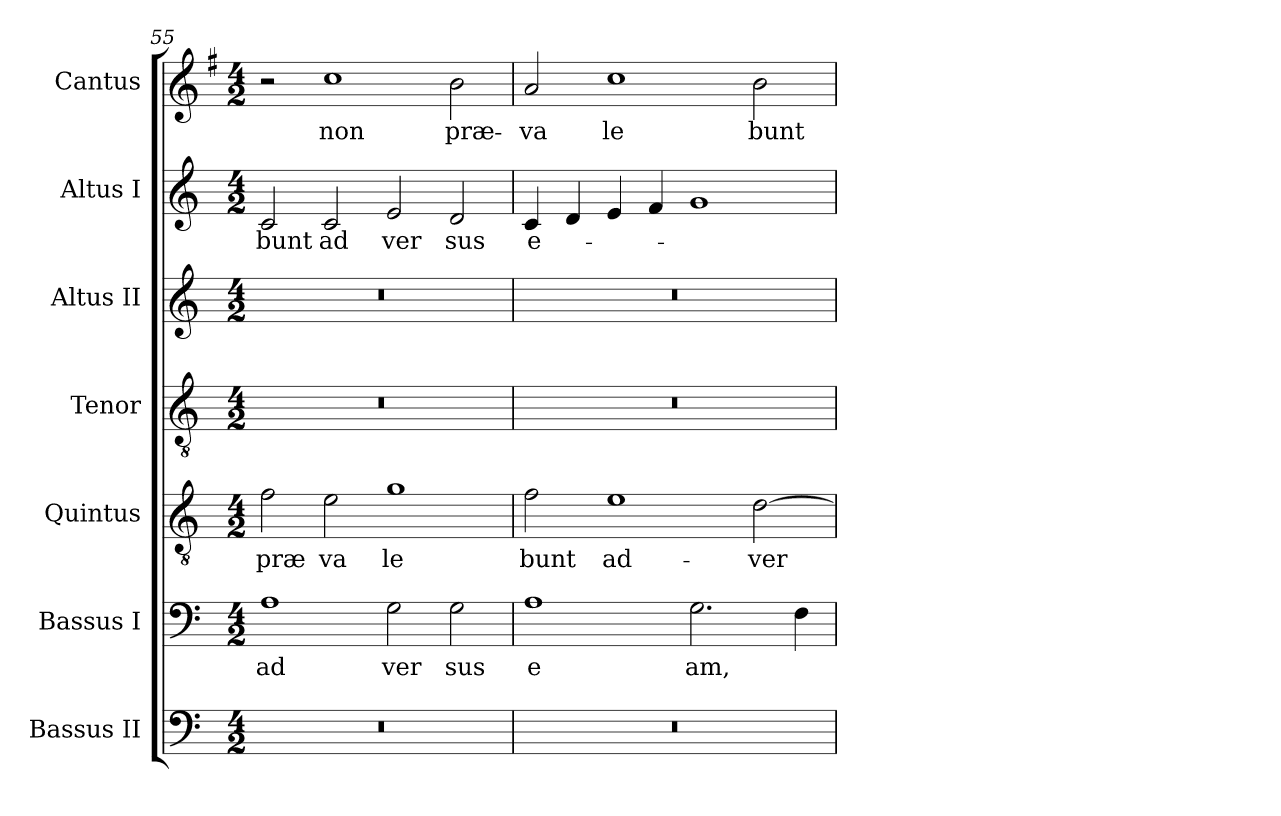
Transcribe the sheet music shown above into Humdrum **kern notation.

**kern	**kern	**text	**kern	**text	**kern	**kern	**kern	**text	**kern	**text
*part7	*part6	*part6	*part5	*part5	*part4	*part3	*part2	*part2	*part1	*part1
*staff7	*staff6	*staff6	*staff5	*staff5	*staff4	*staff3	*staff2	*staff2	*staff1	*staff1
*I"Bassus II	*I"Bassus I	*	*I"Quintus	*	*I"Tenor	*I"Altus II	*I"Altus I	*	*I"Cantus	*
*clefF4	*clefF4	*	*clefGv2	*	*clefGv2	*clefG2	*clefG2	*	*clefG2	*
*	*	*	*	*	*	*	*	*	*ITrd-3c-5	*
*	*	*	*	*	*	*	*	*	*k[]	*
*	*	*	*	*	*	*	*	*	*C:	*
*M4/2	*M4/2	*	*M4/2	*	*M4/2	*M4/2	*M4/2	*	*M4/2	*
=55	=55	=55	=55	=55	=55	=55	=55	=55	=55	=55
!	!	!LO:LY:b:cj	!	!LO:LY:b:cj	!	!	!	!LO:LY:b:cj	!	!
0r	1A	ad	2f\	præ	0r	0r	2c/	bunt	2r	.
!	!	!	!	!LO:LY:b:cj	!	!	!	!LO:LY:b:cj	!	!LO:LY:b:cj
.	.	.	2e\	va	.	.	2c/	ad	1ff	non
!	!	!LO:LY:b:cj	!	!LO:LY:b:cj	!	!	!	!LO:LY:b:cj	!	!
.	2G\	ver	1g	le	.	.	2e/	ver	.	.
!	!	!LO:LY:b:cj	!	!	!	!	!	!LO:LY:b:cj	!	!LO:LY:b:cj
.	2G\	sus	.	.	.	.	2d/	sus	2ee\	præ-
!!LO:LB:g=z
=56	=56	=56	=56	=56	=56	=56	=56	=56	=56	=56
!	!	!LO:LY:b:cj	!	!LO:LY:b:cj	!	!	!	!LO:LY:b:cj	!	!LO:LY:b:cj
0r	1A	e	2f\	bunt	0r	0r	4c/	e-	2dd/	-va
.	.	.	.	.	.	.	4d/	.	.	.
!	!	!	!	!LO:LY:b:cj	!	!	!	!	!	!LO:LY:b:cj
.	.	.	1e	ad-	.	.	4e/	.	1ff	le
.	.	.	.	.	.	.	4f/	.	.	.
!	!	!LO:LY:b	!	!	!	!	!	!	!	!
.	2.G\	am,	.	.	.	.	1g	.	.	.
!	!	!	!	!LO:LY:b	!	!	!	!	!	!LO:LY:b:cj
.	.	.	[>2d\	-ver-	.	.	.	.	2ee\	bunt
.	4F\	.	.	.	.	.	.	.	.	.
=	=	=	=	=	=	=	=	=	=	=
*-	*-	*-	*-	*-	*-	*-	*-	*-	*-	*-
